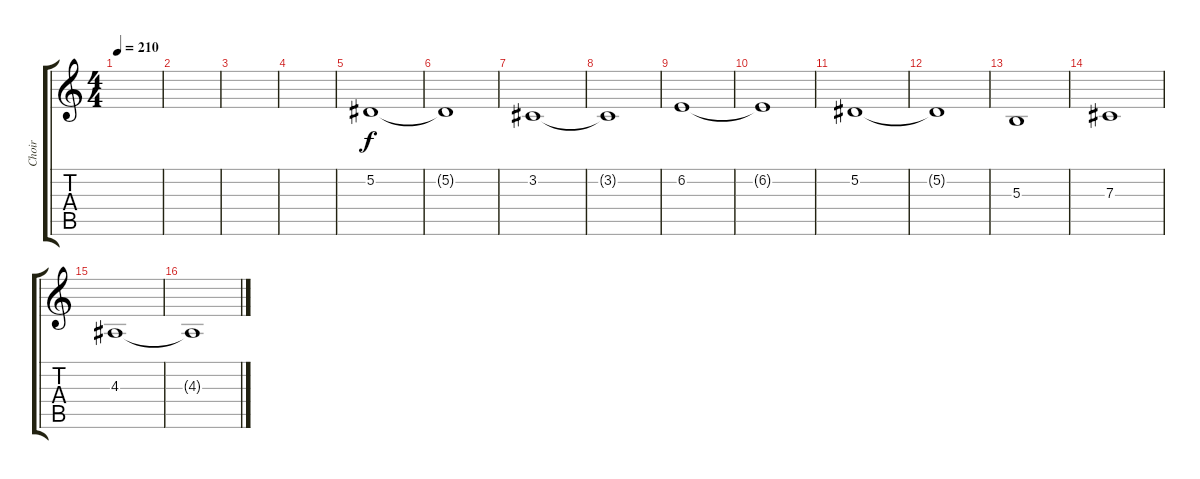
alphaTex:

\track ("Choir" "Choir") {instrument choiraahs}
\staff {score tabs}
\tuning (Eb4 Bb3 Gb3 Db3 Ab2 Eb2) {hide}
\ts (4 4)
\tempo 210
\clef g2
\ks c
|
|
|
|
5.2.1 |
5.2{t}.1 |
3.2.1 |
3.2{t}.1 |
6.2.1 |
6.2{t}.1 |
5.2.1 |
5.2{t}.1 |
5.3.1 |
7.3.1 |
4.3.1 |
4.3{t}.1
